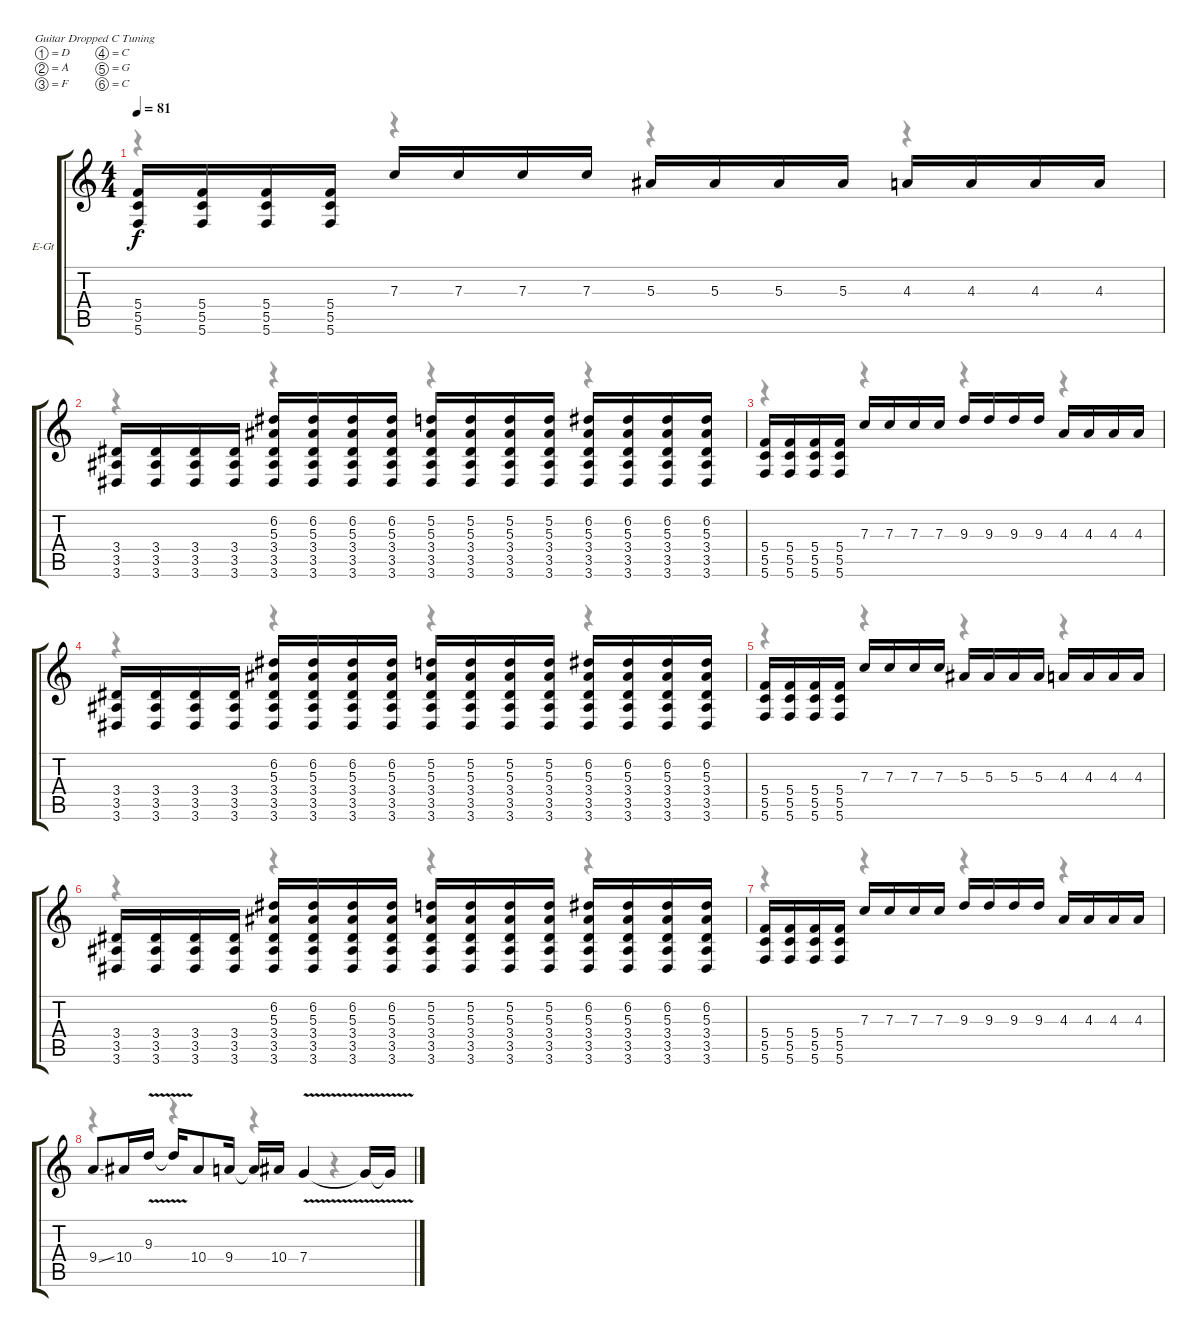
\bracketExtendMode groupsimilarinstruments
\firstSystemTrackNameOrientation horizontal
\otherSystemsTrackNameOrientation horizontal
\track ("Padge (Drive)" "E-Gt") {instrument distortionguitar}
\staff {score tabs}
\tuning (D4 A3 F3 C3 G2 C2)
\voice
\ts (4 4)
\tempo 81
\clef g2
\ks c
(5.4 5.5 5.6).16{dy f} (5.4 5.5 5.6).16 (5.4 5.5 5.6).16 (5.4 5.5 5.6).16 7.3.16 7.3.16 7.3.16 7.3.16 5.3.16 5.3.16 5.3.16 5.3.16 4.3.16 4.3.16 4.3.16 4.3.16 |
(3.4 3.5 3.6).16 (3.4 3.5 3.6).16 (3.4 3.5 3.6).16 (3.4 3.5 3.6).16 (6.2 5.3 3.4 3.5 3.6).16 (6.2 5.3 3.4 3.5 3.6).16 (6.2 5.3 3.4 3.5 3.6).16 (6.2 5.3 3.4 3.5 3.6).16 (5.2 5.3 3.4 3.5 3.6).16 (5.2 5.3 3.4 3.5 3.6).16 (5.2 5.3 3.4 3.5 3.6).16 (5.2 5.3 3.4 3.5 3.6).16 (6.2 5.3 3.4 3.5 3.6).16 (6.2 5.3 3.4 3.5 3.6).16 (6.2 5.3 3.4 3.5 3.6).16 (6.2 5.3 3.4 3.5 3.6).16 |
(5.4 5.5 5.6).16 (5.4 5.5 5.6).16 (5.4 5.5 5.6).16 (5.4 5.5 5.6).16 7.3.16 7.3.16 7.3.16 7.3.16 9.3.16 9.3.16 9.3.16 9.3.16 4.3.16 4.3.16 4.3.16 4.3.16 |
(3.4 3.5 3.6).16 (3.4 3.5 3.6).16 (3.4 3.5 3.6).16 (3.4 3.5 3.6).16 (6.2 5.3 3.4 3.5 3.6).16 (6.2 5.3 3.4 3.5 3.6).16 (6.2 5.3 3.4 3.5 3.6).16 (6.2 5.3 3.4 3.5 3.6).16 (5.2 5.3 3.4 3.5 3.6).16 (5.2 5.3 3.4 3.5 3.6).16 (5.2 5.3 3.4 3.5 3.6).16 (5.2 5.3 3.4 3.5 3.6).16 (6.2 5.3 3.4 3.5 3.6).16 (6.2 5.3 3.4 3.5 3.6).16 (6.2 5.3 3.4 3.5 3.6).16 (6.2 5.3 3.4 3.5 3.6).16 |
(5.4 5.5 5.6).16 (5.4 5.5 5.6).16 (5.4 5.5 5.6).16 (5.4 5.5 5.6).16 7.3.16 7.3.16 7.3.16 7.3.16 5.3.16 5.3.16 5.3.16 5.3.16 4.3.16 4.3.16 4.3.16 4.3.16 |
(3.4 3.5 3.6).16 (3.4 3.5 3.6).16 (3.4 3.5 3.6).16 (3.4 3.5 3.6).16 (6.2 5.3 3.4 3.5 3.6).16 (6.2 5.3 3.4 3.5 3.6).16 (6.2 5.3 3.4 3.5 3.6).16 (6.2 5.3 3.4 3.5 3.6).16 (5.2 5.3 3.4 3.5 3.6).16 (5.2 5.3 3.4 3.5 3.6).16 (5.2 5.3 3.4 3.5 3.6).16 (5.2 5.3 3.4 3.5 3.6).16 (6.2 5.3 3.4 3.5 3.6).16 (6.2 5.3 3.4 3.5 3.6).16 (6.2 5.3 3.4 3.5 3.6).16 (6.2 5.3 3.4 3.5 3.6).16 |
(5.4 5.5 5.6).16 (5.4 5.5 5.6).16 (5.4 5.5 5.6).16 (5.4 5.5 5.6).16 7.3.16 7.3.16 7.3.16 7.3.16 9.3.16 9.3.16 9.3.16 9.3.16 4.3.16 4.3.16 4.3.16 4.3.16 |
9.4{ss}.8 10.4.16 9.3{v}.16 9.3{v t}.16 10.4.8 9.4.16 9.4{t}.16 10.4.16 7.4{v}.4 7.4{v t}.16 7.4{v t}.16
\voice
\clef g2
\ottava regular
\simile none
\ks c
r.4{dy mf} r.4 r.4 r.4 |
r.4 r.4 r.4 r.4 |
r.4 r.4 r.4 r.4 |
r.4 r.4 r.4 r.4 |
r.4 r.4 r.4 r.4 |
r.4 r.4 r.4 r.4 |
r.4 r.4 r.4 r.4 |
r.4 r.4 r.4 r.4
